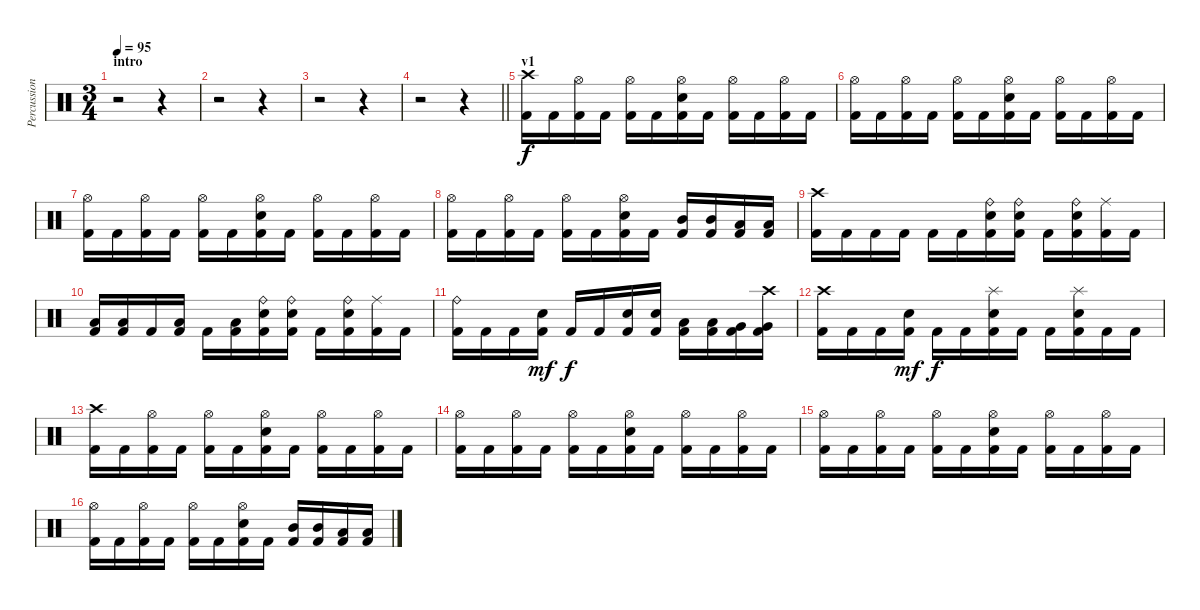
\track ("Percussion" "Percussion") {instrument percussion}
\staff {score}
\articulation defaults
\ts (3 4)
\section ("" "intro")
\tempo 95
\clef neutral
\ks c
r.2{dy f} r.4 |
r.2 r.4 |
r.2 r.4 |
\barLineRight lightlight
r.2 r.4 |
\section ("" "v1")
("Crash high (hit)" "Kick (hit) 2").16 "Kick (hit) 2".16 ("Hi-Hat (open)" "Kick (hit) 2").16 "Kick (hit) 2".16 ("Hi-Hat (open)" "Kick (hit) 2").16 "Kick (hit) 2".16 ("Hi-Hat (open)" "Electric Snare (hit)" "Kick (hit) 2").16 "Kick (hit) 2".16 ("Hi-Hat (open)" "Kick (hit) 2").16 "Kick (hit) 2".16 ("Hi-Hat (open)" "Kick (hit) 2").16 "Kick (hit) 2".16 |
("Hi-Hat (open)" "Kick (hit) 2").16 "Kick (hit) 2".16 ("Hi-Hat (open)" "Kick (hit) 2").16 "Kick (hit) 2".16 ("Hi-Hat (open)" "Kick (hit) 2").16 "Kick (hit) 2".16 ("Hi-Hat (open)" "Electric Snare (hit)" "Kick (hit) 2").16 "Kick (hit) 2".16 ("Hi-Hat (open)" "Kick (hit) 2").16 "Kick (hit) 2".16 ("Hi-Hat (open)" "Kick (hit) 2").16 "Kick (hit) 2".16 |
("Hi-Hat (open)" "Kick (hit) 2").16 "Kick (hit) 2".16 ("Hi-Hat (open)" "Kick (hit) 2").16 "Kick (hit) 2".16 ("Hi-Hat (open)" "Kick (hit) 2").16 "Kick (hit) 2".16 ("Hi-Hat (open)" "Electric Snare (hit)" "Kick (hit) 2").16 "Kick (hit) 2".16 ("Hi-Hat (open)" "Kick (hit) 2").16 "Kick (hit) 2".16 ("Hi-Hat (open)" "Kick (hit) 2").16 "Kick (hit) 2".16 |
("Hi-Hat (open)" "Kick (hit) 2").16 "Kick (hit) 2".16 ("Hi-Hat (open)" "Kick (hit) 2").16 "Kick (hit) 2".16 ("Hi-Hat (open)" "Kick (hit) 2").16 "Kick (hit) 2".16 ("Hi-Hat (open)" "Electric Snare (hit)" "Kick (hit) 2").16 "Kick (hit) 2".16 ("Mid Tom (hit)" "Kick (hit) 2").16 ("Mid Tom (hit)" "Kick (hit) 2").16 ("Low Tom (hit)" "Kick (hit) 2").16 ("Low Tom (hit)" "Kick (hit) 2").16 |
("Crash high (hit)" "Kick (hit) 2").16 "Kick (hit) 2".16 "Kick (hit) 2".16 "Kick (hit) 2".16 "Kick (hit) 2".16 "Kick (hit) 2".16 ("Ride (bell)" "Electric Snare (hit)" "Kick (hit) 2").16 ("Ride (bell)" "Electric Snare (hit)" "Kick (hit) 2").16 "Kick (hit) 2".16 ("Ride (bell)" "Electric Snare (hit)" "Kick (hit) 2").16 ("Ride (middle)" "Kick (hit) 2").16 "Kick (hit) 2".16 |
("Low Tom (hit)" "Kick (hit) 2").16 ("Low Tom (hit)" "Kick (hit) 2").16 "Kick (hit) 2".16 ("Low Tom (hit)" "Kick (hit) 2").16 "Kick (hit) 2".16 ("Low Tom (hit)" "Kick (hit) 2").16 ("Ride (bell)" "Electric Snare (hit)" "Kick (hit) 2").16 ("Ride (bell)" "Electric Snare (hit)" "Kick (hit) 2").16 "Kick (hit) 2".16 ("Ride (bell)" "Electric Snare (hit)" "Kick (hit) 2").16 ("Ride (middle)" "Kick (hit) 2").16 "Kick (hit) 2".16 |
("Ride (bell)" "Kick (hit) 2").16 "Kick (hit) 2".16 "Kick (hit) 2".16 ("Electric Snare (hit)" "Kick (hit) 2").16{dy mf} "Kick (hit) 2".16{dy f} "Kick (hit) 2".16 ("Electric Snare (hit)" "Kick (hit) 2").16 ("Electric Snare (hit)" "Kick (hit) 2").16 ("Low Tom (hit)" "Kick (hit) 2").16 ("Low Tom (hit)" "Kick (hit) 2").16 ("Very Low Tom (hit)" "Kick (hit) 2").16 ("Crash high (hit)" "Very Low Tom (hit)" "Kick (hit) 2").16 |
("Crash high (hit)" "Kick (hit) 2").16 "Kick (hit) 2".16 "Kick (hit) 2".16 ("Electric Snare (hit)" "Kick (hit) 2").16{dy mf} "Kick (hit) 2".16{dy f} "Kick (hit) 2".16 ("Splash (hit)" "Electric Snare (hit)" "Kick (hit) 2").16 "Kick (hit) 2".16 "Kick (hit) 2".16 ("Splash (hit)" "Electric Snare (hit)" "Kick (hit) 2").16 "Kick (hit) 2".16 "Kick (hit) 2".16 |
("Crash high (hit)" "Kick (hit) 2").16 "Kick (hit) 2".16 ("Hi-Hat (open)" "Kick (hit) 2").16 "Kick (hit) 2".16 ("Hi-Hat (open)" "Kick (hit) 2").16 "Kick (hit) 2".16 ("Hi-Hat (open)" "Electric Snare (hit)" "Kick (hit) 2").16 "Kick (hit) 2".16 ("Hi-Hat (open)" "Kick (hit) 2").16 "Kick (hit) 2".16 ("Hi-Hat (open)" "Kick (hit) 2").16 "Kick (hit) 2".16 |
("Hi-Hat (open)" "Kick (hit) 2").16 "Kick (hit) 2".16 ("Hi-Hat (open)" "Kick (hit) 2").16 "Kick (hit) 2".16 ("Hi-Hat (open)" "Kick (hit) 2").16 "Kick (hit) 2".16 ("Hi-Hat (open)" "Electric Snare (hit)" "Kick (hit) 2").16 "Kick (hit) 2".16 ("Hi-Hat (open)" "Kick (hit) 2").16 "Kick (hit) 2".16 ("Hi-Hat (open)" "Kick (hit) 2").16 "Kick (hit) 2".16 |
("Hi-Hat (open)" "Kick (hit) 2").16 "Kick (hit) 2".16 ("Hi-Hat (open)" "Kick (hit) 2").16 "Kick (hit) 2".16 ("Hi-Hat (open)" "Kick (hit) 2").16 "Kick (hit) 2".16 ("Hi-Hat (open)" "Electric Snare (hit)" "Kick (hit) 2").16 "Kick (hit) 2".16 ("Hi-Hat (open)" "Kick (hit) 2").16 "Kick (hit) 2".16 ("Hi-Hat (open)" "Kick (hit) 2").16 "Kick (hit) 2".16 |
("Hi-Hat (open)" "Kick (hit) 2").16 "Kick (hit) 2".16 ("Hi-Hat (open)" "Kick (hit) 2").16 "Kick (hit) 2".16 ("Hi-Hat (open)" "Kick (hit) 2").16 "Kick (hit) 2".16 ("Hi-Hat (open)" "Electric Snare (hit)" "Kick (hit) 2").16 "Kick (hit) 2".16 ("Mid Tom (hit)" "Kick (hit) 2").16 ("Mid Tom (hit)" "Kick (hit) 2").16 ("Low Tom (hit)" "Kick (hit) 2").16 ("Low Tom (hit)" "Kick (hit) 2").16
